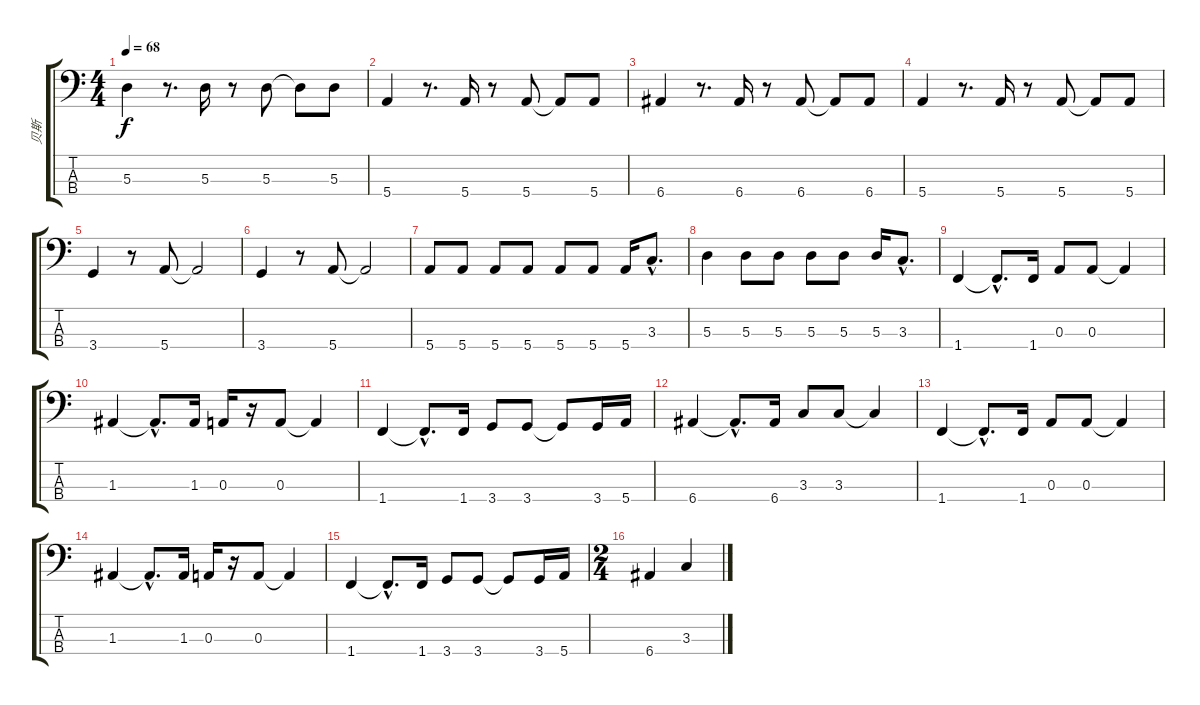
\track ("贝斯" "贝斯") {instrument electricbassfinger}
\staff {score tabs}
\tuning (G2 D2 A1 E1) {hide}
\ts (4 4)
\tempo 68
\clef f4
\ks c
5.3.4{dy f} r.8{d} 5.3.16 r.8 5.3.8 5.3{t}.8 5.3.8 |
5.4.4 r.8{d} 5.4.16 r.8 5.4.8 5.4{t}.8 5.4.8 |
6.4.4 r.8{d} 6.4.16 r.8 6.4.8 6.4{t}.8 6.4.8 |
5.4.4 r.8{d} 5.4.16 r.8 5.4.8 5.4{t}.8 5.4.8 |
3.4.4 r.8 5.4.8 5.4{t}.2 |
3.4.4 r.8 5.4.8 5.4{t}.2 |
5.4.8 5.4.8 5.4.8 5.4.8 5.4.8 5.4.8 5.4.16 3.3{hac}.8{d} |
5.3.4 5.3.8 5.3.8 5.3.8 5.3.8 5.3.16 3.3{hac}.8{d} |
1.4.4 1.4{hac t}.8{d} 1.4.16 0.3.8 0.3.8 0.3{t}.4 |
1.3.4 1.3{hac t}.8{d} 1.3.16 0.3.16 r.16 0.3.8 0.3{t}.4 |
1.4.4 1.4{hac t}.8{d} 1.4.16 3.4.8 3.4.8 3.4{t}.8 3.4.16 5.4.16 |
6.4.4 6.4{hac t}.8{d} 6.4.16 3.3.8 3.3.8 3.3{t}.4 |
1.4.4 1.4{hac t}.8{d} 1.4.16 0.3.8 0.3.8 0.3{t}.4 |
1.3.4 1.3{hac t}.8{d} 1.3.16 0.3.16 r.16 0.3.8 0.3{t}.4 |
1.4.4 1.4{hac t}.8{d} 1.4.16 3.4.8 3.4.8 3.4{t}.8 3.4.16 5.4.16 |
\ts (2 4)
6.4.4 3.3.4
